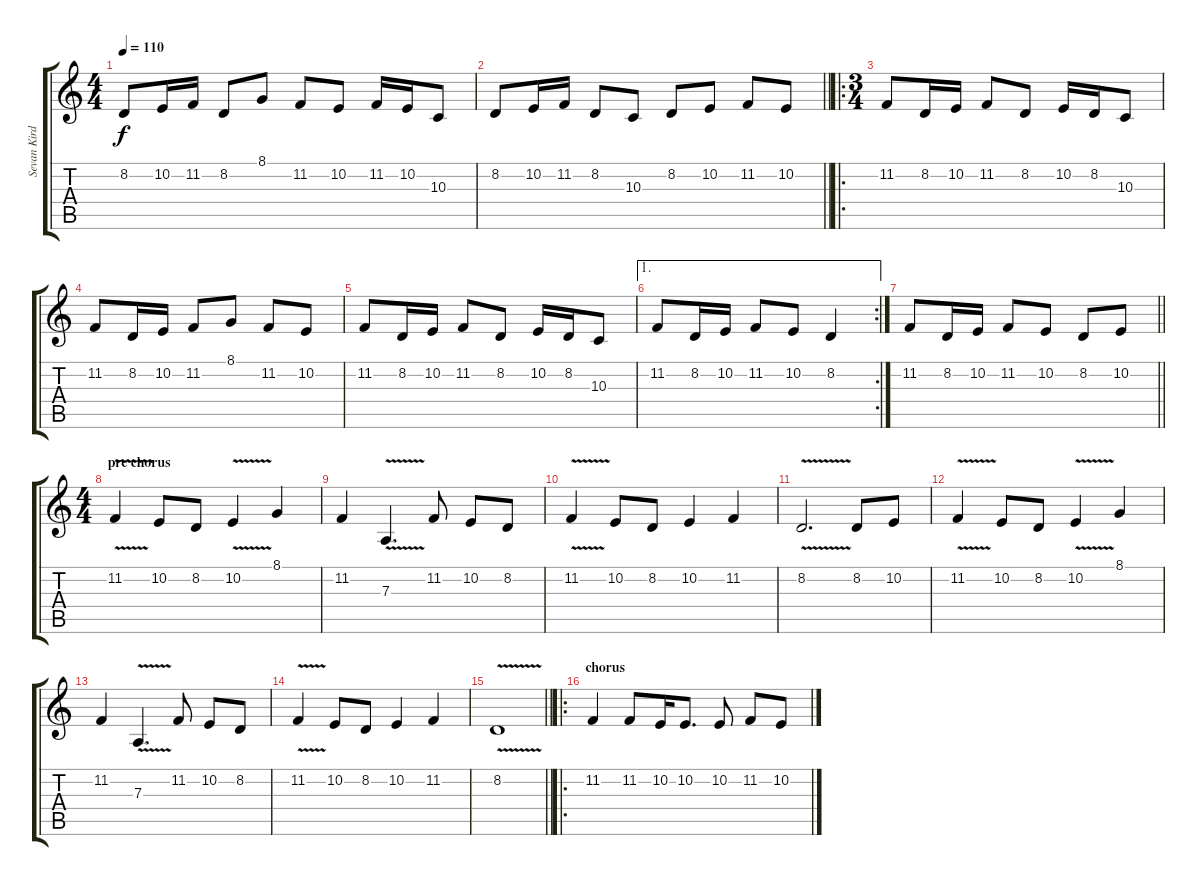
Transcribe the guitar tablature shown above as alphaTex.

\track ("Sevan Kirder" "Sevan Kird") {instrument bagpipe}
\staff {score tabs}
\tuning (B3 Gb3 D3 A2 E2 B1) {hide}
\ts (4 4)
\tempo 110
\clef g2
\ks c
8.2.8{dy f} 10.2.16 11.2.16 8.2.8 8.1.8 11.2.8 10.2.8 11.2.16 10.2.16 10.3.8 |
\barLineRight lightlight
8.2.8 10.2.16 11.2.16 8.2.8 10.3.8 8.2.8 10.2.8 11.2.8 10.2.8 |
\ro
\ts (3 4)
\section ("" "")
11.2.8 8.2.16 10.2.16 11.2.8 8.2.8 10.2.16 8.2.16 10.3.8 |
11.2.8 8.2.16 10.2.16 11.2.8 8.1.8 11.2.8 10.2.8 |
11.2.8 8.2.16 10.2.16 11.2.8 8.2.8 10.2.16 8.2.16 10.3.8 |
\ae 1
\rc 2
11.2.8 8.2.16 10.2.16 11.2.8 10.2.8 8.2.4 |
\barLineRight lightlight
11.2.8 8.2.16 10.2.16 11.2.8 10.2.8 8.2.8 10.2.8 |
\ts (4 4)
\section ("" "pre chorus")
11.2{v}.4 10.2.8 8.2.8 10.2{v}.4 8.1.4 |
11.2.4 7.3{v}.4{d} 11.2.8 10.2.8 8.2.8 |
11.2{v}.4 10.2.8 8.2.8 10.2.4 11.2.4 |
8.2{v}.2{d} 8.2.8 10.2.8 |
11.2{v}.4 10.2.8 8.2.8 10.2{v}.4 8.1.4 |
11.2.4 7.3{v}.4{d} 11.2.8 10.2.8 8.2.8 |
11.2{v}.4 10.2.8 8.2.8 10.2.4 11.2.4 |
\barLineRight lightlight
8.2{v}.1 |
\ro
\section ("" "chorus")
11.2.4 11.2.8 10.2.16 10.2.8{d} 10.2.8 11.2.8 10.2.8
